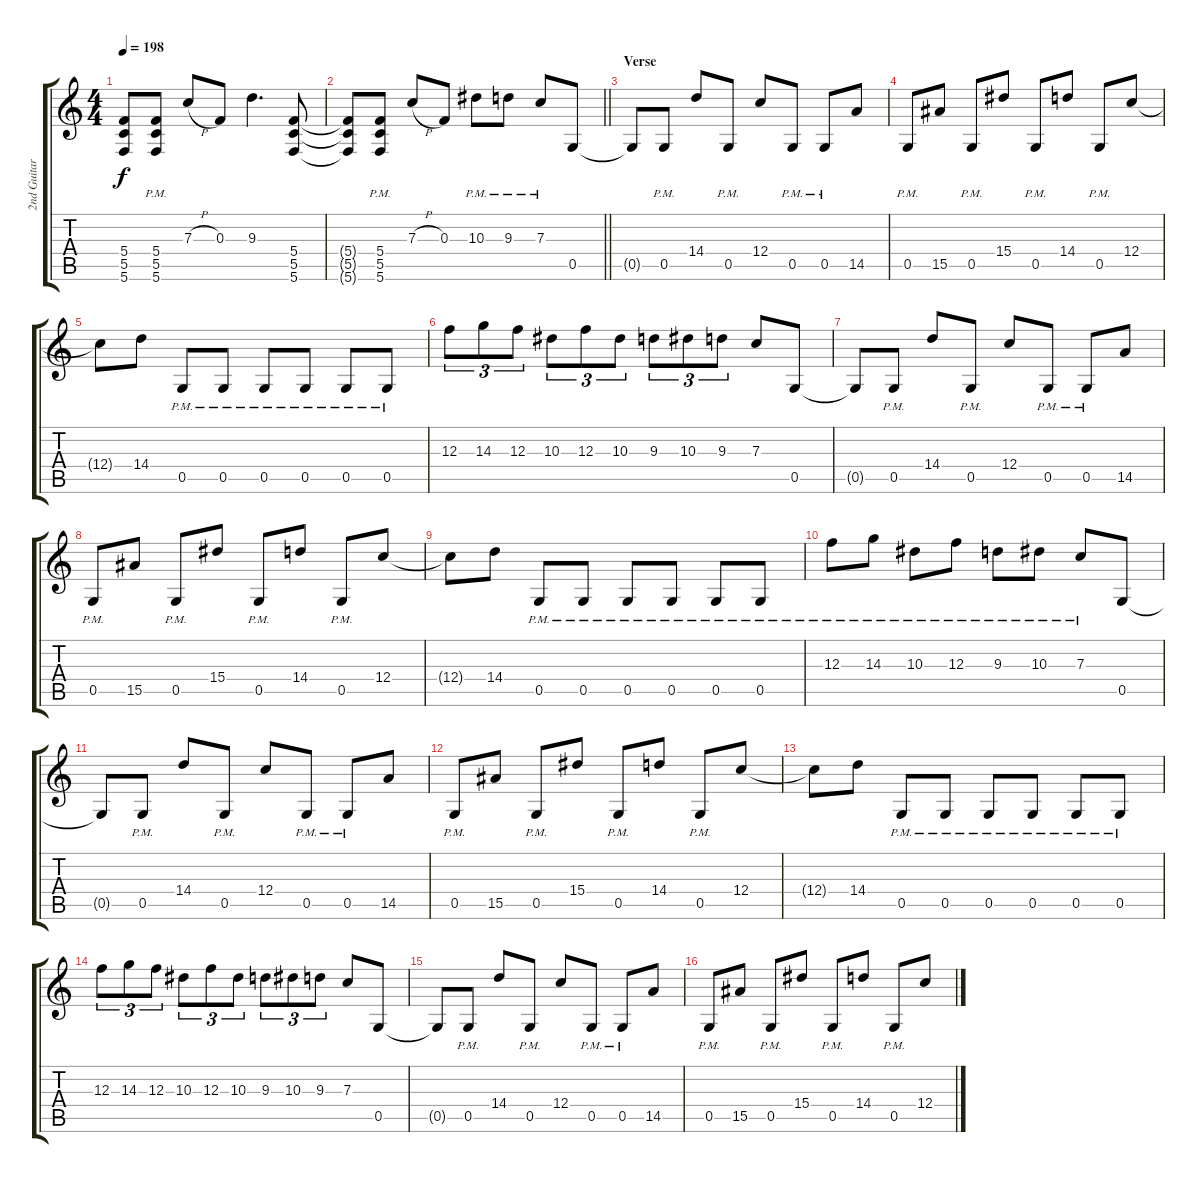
\track ("2nd Guitar" "2nd Guitar") {instrument overdrivenguitar}
\staff {score tabs}
\tuning (D4 A3 F3 C3 G2 C2) {hide}
\ts (4 4)
\tempo 198
\clef g2
\ks c
(5.4{t} 5.5{t} 5.6{t}).8{dy f} (5.4{pm} 5.5{pm} 5.6{pm}).8 7.3{h}.8 0.3.8 9.3.4{d} (5.4 5.5 5.6).8 |
\barLineRight lightlight
(5.4{t} 5.5{t} 5.6{t}).8 (5.4{pm} 5.5{pm} 5.6{pm}).8 7.3{h}.8 0.3.8 10.3{pm}.8 9.3{pm}.8 7.3{pm}.8 0.5.8 |
\section ("" "Verse")
0.5{t}.8 0.5{pm}.8 14.4.8 0.5{pm}.8 12.4.8 0.5{pm}.8 0.5{pm}.8 14.5.8 |
0.5{pm}.8 15.5.8 0.5{pm}.8 15.4.8 0.5{pm}.8 14.4.8 0.5{pm}.8 12.4.8 |
12.4{t}.8 14.4.8 0.5{pm}.8 0.5{pm}.8 0.5{pm}.8 0.5{pm}.8 0.5{pm}.8 0.5{pm}.8 |
12.3.8{tu (3 2)} 14.3.8{tu (3 2)} 12.3.8{tu (3 2)} 10.3.8{tu (3 2)} 12.3.8{tu (3 2)} 10.3.8{tu (3 2)} 9.3.8{tu (3 2)} 10.3.8{tu (3 2)} 9.3.8{tu (3 2)} 7.3.8 0.5.8 |
0.5{t}.8 0.5{pm}.8 14.4.8 0.5{pm}.8 12.4.8 0.5{pm}.8 0.5{pm}.8 14.5.8 |
0.5{pm}.8 15.5.8 0.5{pm}.8 15.4.8 0.5{pm}.8 14.4.8 0.5{pm}.8 12.4.8 |
12.4{t}.8 14.4.8 0.5{pm}.8 0.5{pm}.8 0.5{pm}.8 0.5{pm}.8 0.5{pm}.8 0.5{pm}.8 |
12.3{pm}.8 14.3{pm}.8 10.3{pm}.8 12.3{pm}.8 9.3{pm}.8 10.3{pm}.8 7.3{pm}.8 0.5.8 |
0.5{t}.8 0.5{pm}.8 14.4.8 0.5{pm}.8 12.4.8 0.5{pm}.8 0.5{pm}.8 14.5.8 |
0.5{pm}.8 15.5.8 0.5{pm}.8 15.4.8 0.5{pm}.8 14.4.8 0.5{pm}.8 12.4.8 |
12.4{t}.8 14.4.8 0.5{pm}.8 0.5{pm}.8 0.5{pm}.8 0.5{pm}.8 0.5{pm}.8 0.5{pm}.8 |
12.3.8{tu (3 2)} 14.3.8{tu (3 2)} 12.3.8{tu (3 2)} 10.3.8{tu (3 2)} 12.3.8{tu (3 2)} 10.3.8{tu (3 2)} 9.3.8{tu (3 2)} 10.3.8{tu (3 2)} 9.3.8{tu (3 2)} 7.3.8 0.5.8 |
0.5{t}.8 0.5{pm}.8 14.4.8 0.5{pm}.8 12.4.8 0.5{pm}.8 0.5{pm}.8 14.5.8 |
0.5{pm}.8 15.5.8 0.5{pm}.8 15.4.8 0.5{pm}.8 14.4.8 0.5{pm}.8 12.4.8
